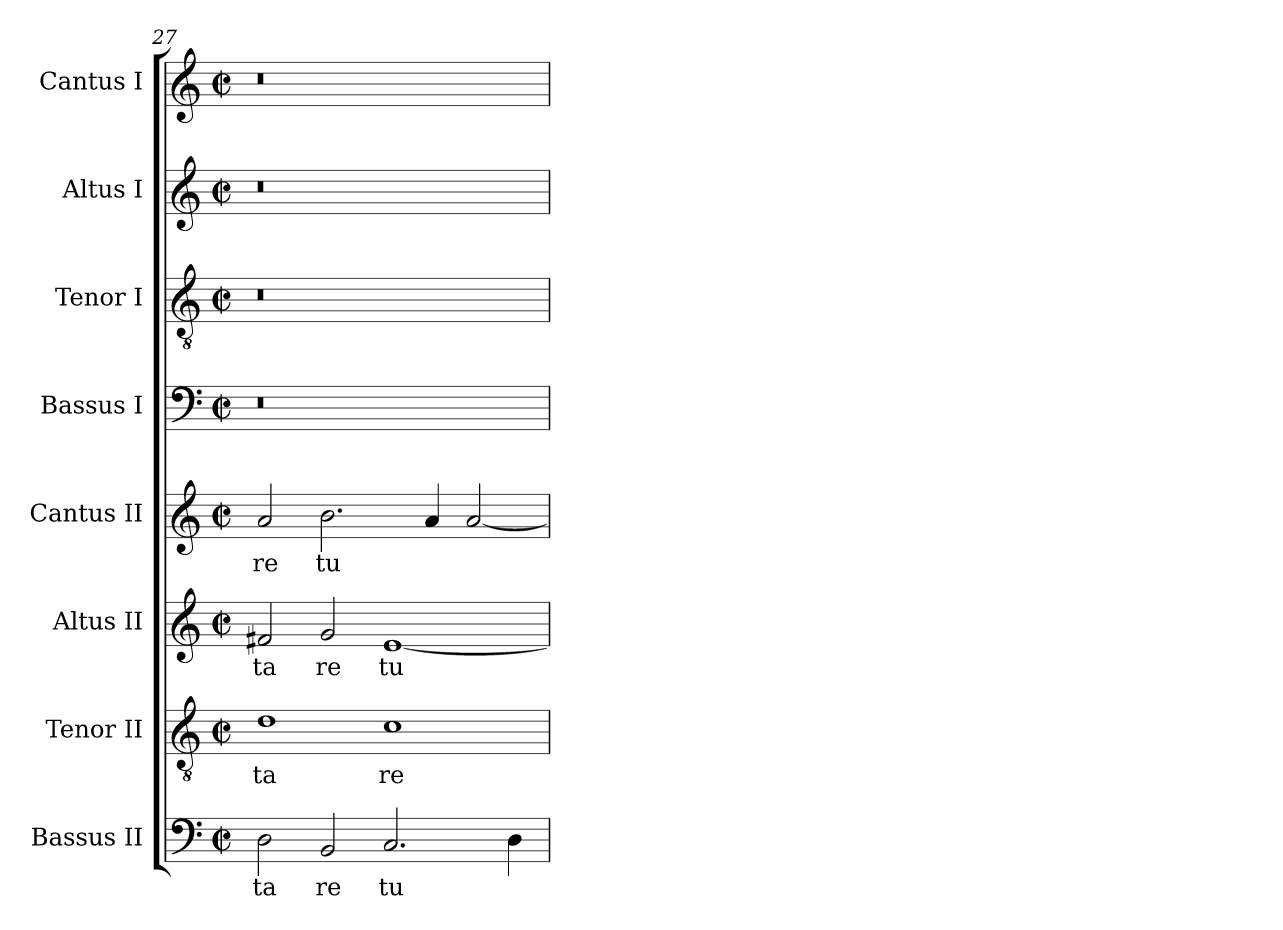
**kern	**text	**kern	**text	**kern	**text	**kern	**text	**kern	**kern	**kern	**kern
*part8	*part8	*part7	*part7	*part6	*part6	*part5	*part5	*part4	*part3	*part2	*part1
*staff8	*staff8	*staff7	*staff7	*staff6	*staff6	*staff5	*staff5	*staff4	*staff3	*staff2	*staff1
*I"Bassus II	*	*I"Tenor II	*	*I"Altus II	*	*I"Cantus II	*	*I"Bassus I	*I"Tenor I	*I"Altus I	*I"Cantus I
*clefF4	*	*clefGv2	*	*clefG2	*	*clefG2	*	*clefF4	*clefGv2	*clefG2	*clefG2
*M2/2	*	*M2/2	*	*M2/2	*	*M2/2	*	*M2/2	*M2/2	*M2/2	*M2/2
*met(c|)	*	*met(c|)	*	*met(c|)	*	*met(c|)	*	*met(c|)	*met(c|)	*met(c|)	*met(c|)
=27	=27	=27	=27	=27	=27	=27	=27	=27	=27	=27	=27
!	!LO:LY:b:cj	!	!LO:LY:b:cj	!	!LO:LY:b:cj	!	!LO:LY:b:cj	!	!	!	!
2D\	ta	1d	ta	2f#X/	ta	2a/	re	0r	0r	0r	0r
!	!LO:LY:b:cj	!	!	!	!LO:LY:b:cj	!	!LO:LY:b:cj	!	!	!	!
2BB/	re	.	.	2g/	re	2.b\	tu	.	.	.	.
!	!LO:LY:b:cj	!	!LO:LY:b:cj	!	!LO:LY:b:cj	!	!	!	!	!	!
2.C/	tu	1c	re	[<1e	tu	.	.	.	.	.	.
.	.	.	.	.	.	4a/	.	.	.	.	.
.	.	.	.	.	.	[<2a/	.	.	.	.	.
4D\	.	.	.	.	.	.	.	.	.	.	.
=	=	=	=	=	=	=	=	=	=	=	=
*-	*-	*-	*-	*-	*-	*-	*-	*-	*-	*-	*-
